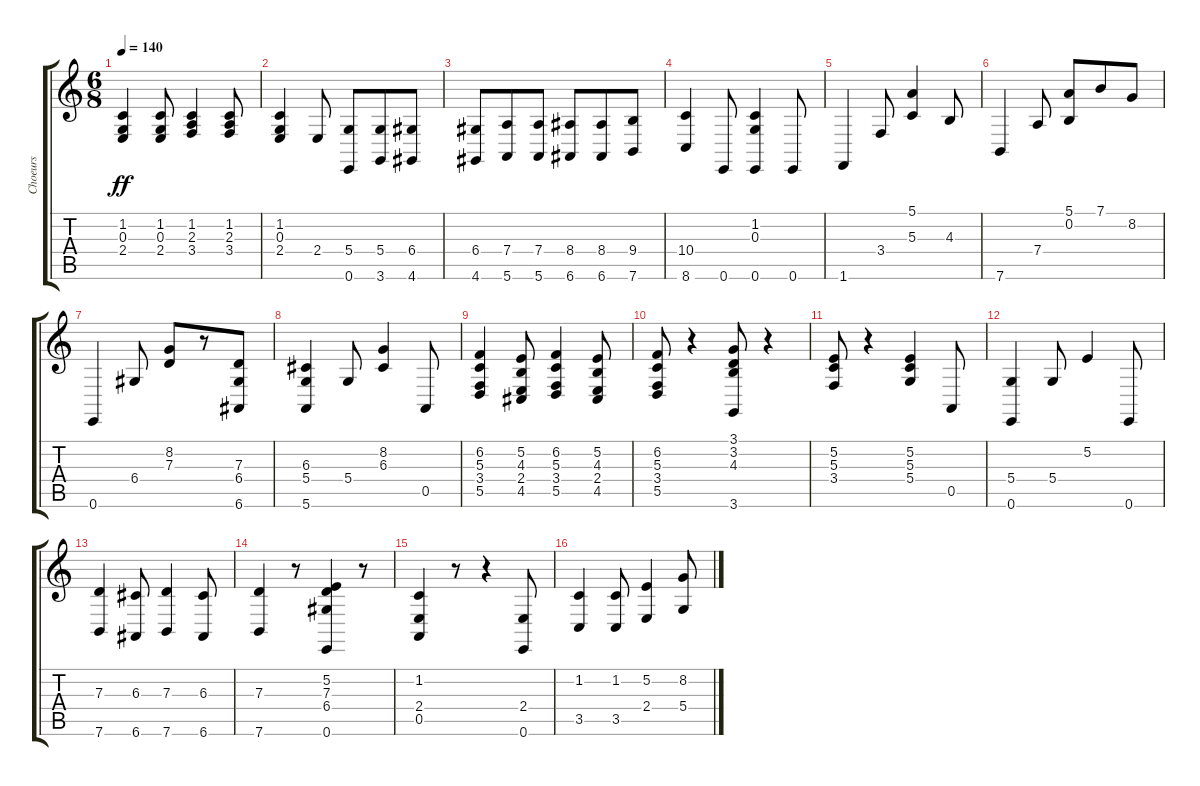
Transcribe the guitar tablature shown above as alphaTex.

\track ("Choeurs" "Choeurs") {instrument choiraahs}
\staff {score tabs}
\tuning (E4 B3 G3 D3 A2 E2) {hide}
\ts (6 8)
\tempo 140
\clef g2
\ks c
(1.2 0.3 2.4).4{dy ff} (1.2 0.3 2.4).8 (1.2 2.3 3.4).4 (1.2 2.3 3.4).8 |
(1.2 0.3 2.4).4 2.4.8 (5.4 0.6).8 (5.4 3.6).8 (6.4 4.6).8 |
(6.4 4.6).8 (7.4 5.6).8 (7.4 5.6).8 (8.4 6.6).8 (8.4 6.6).8 (9.4 7.6).8 |
(10.4 8.6).4 0.6.8 (1.2 0.3 0.6).4 0.6.8 |
1.6.4 3.4.8 (5.1 5.3).4 4.3.8 |
7.6.4 7.4.8 (5.1 0.2).8 7.1.8 8.2.8 |
0.6.4 6.4.8 (8.2 7.3).8 r.8 (7.3 6.4 6.6).8 |
(6.3 5.4 5.6).4 5.4.8 (8.2 6.3).4 0.5.8 |
(6.2 5.3 3.4 5.5).4 (5.2 4.3 2.4 4.5).8 (6.2 5.3 3.4 5.5).4 (5.2 4.3 2.4 4.5).8 |
(6.2 5.3 3.4 5.5).8 r.4 (3.1 3.2 4.3 3.6).8 r.4 |
(5.2 5.3 3.4).8 r.4 (5.2 5.3 5.4).4 0.5.8 |
(5.4 0.6).4 5.4.8 5.2.4 0.6.8 |
(7.3 7.6).4 (6.3 6.6).8 (7.3 7.6).4 (6.3 6.6).8 |
(7.3 7.6).4 r.8 (5.2 7.3 6.4 0.6).4 r.8 |
(1.2 2.4 0.5).4 r.8 r.4 (2.4 0.6).8 |
(1.2 3.5).4 (1.2 3.5).8 (5.2 2.4).4 (8.2 5.4).8
